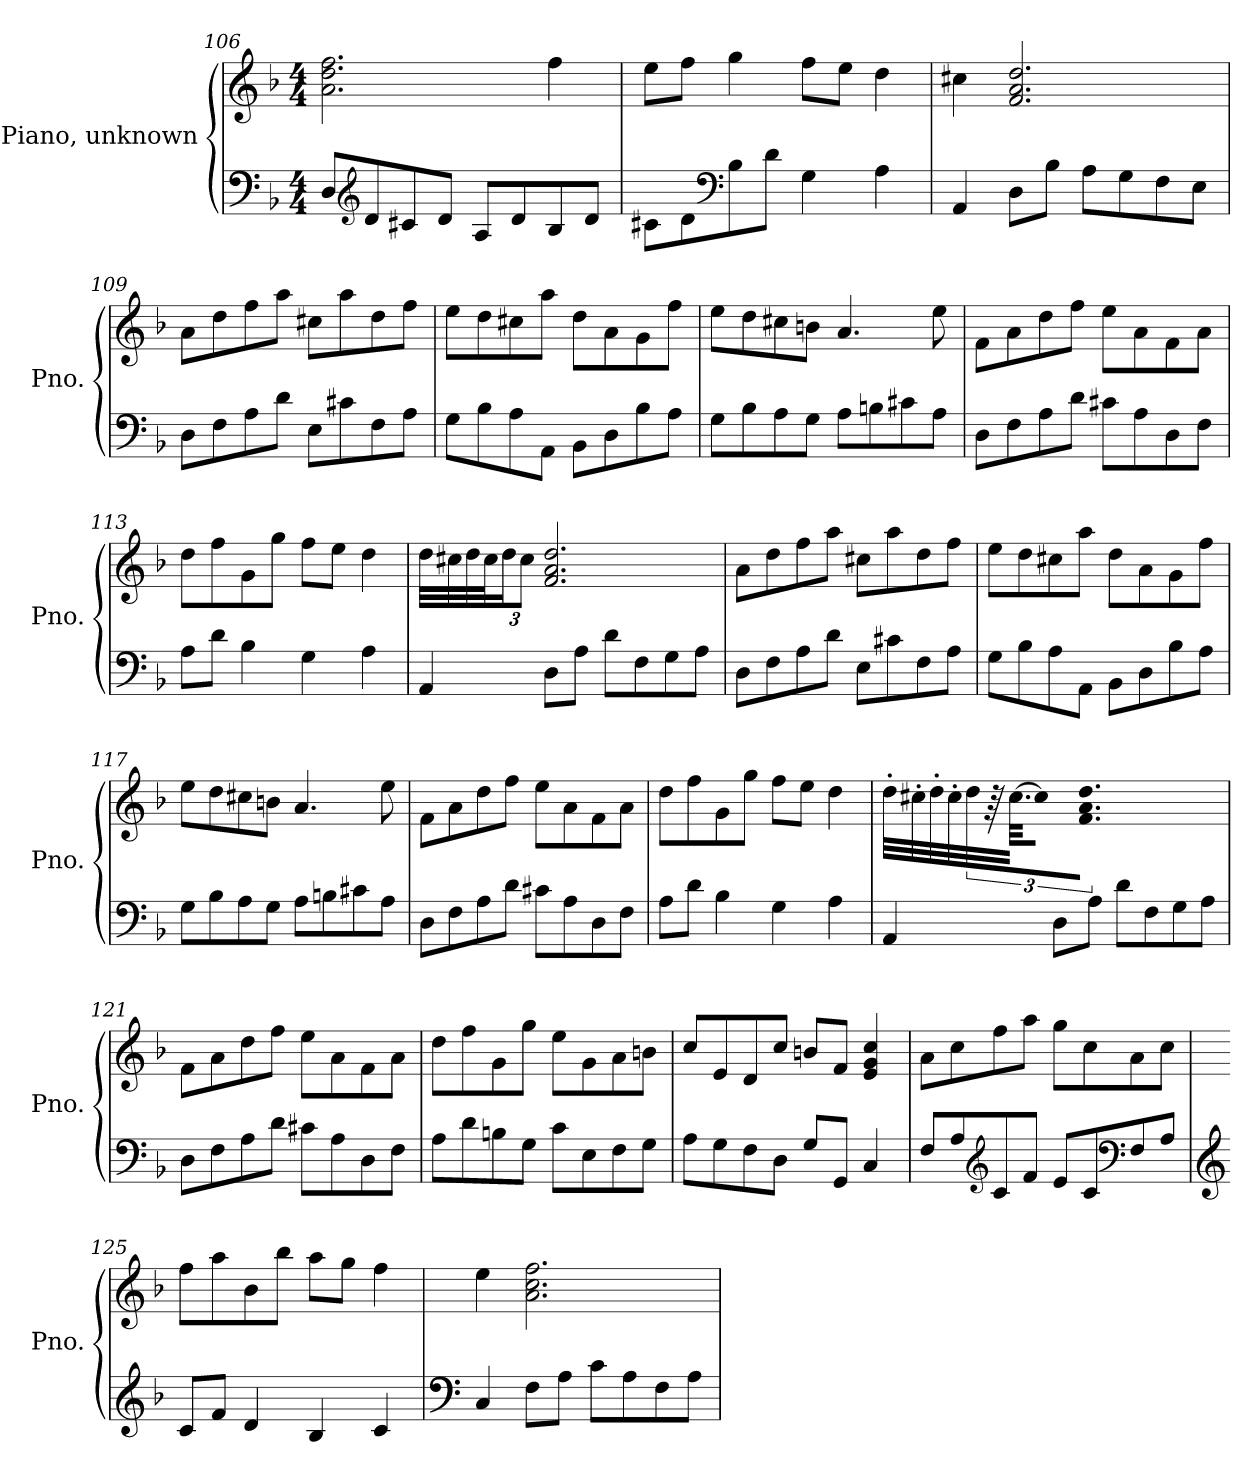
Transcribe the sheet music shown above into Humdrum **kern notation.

**kern	**kern
*part1	*part1
*staff2	*staff1
*I"Piano, unknown	*
*I'Pno.	*
*clefF4	*clefG2
*k[b-]	*k[b-]
*M4/4	*M4/4
=106	=106
8D/L	2.a\ 2.dd\ 2.ff\
*clefG2	*
8d/	.
8c#X/	.
8d/J	.
8A/L	.
8d/	.
8B-/	4ff\
8d/J	.
=107	=107
8c#X\L	8ee\L
8d\	8ff\J
*clefF4	*
8B-\	4gg\
8d\J	.
4G\	8ff\L
.	8ee\J
4A\	4dd\
=108	=108
4AA/	4cc#X\
8D\L	2.f/ 2.a/ 2.dd/
8B-\J	.
8A\L	.
8G\	.
8F\	.
8E\J	.
!!LO:LB:g=z
=109	=109
8D\L	8a\L
8F\	8dd\
8A\	8ff\
8d\J	8aa\J
8E\L	8cc#X\L
8c#X\	8aa\
8F\	8dd\
8A\J	8ff\J
=110	=110
8G\L	8ee\L
8B-\	8dd\
8A\	8cc#X\
8AA\J	8aa\J
8BB-\L	8dd\L
8D\	8a\
8B-\	8g\
8A\J	8ff\J
=111	=111
8G\L	8ee\L
8B-\	8dd\
8A\	8cc#X\
8G\J	8bn\J
8A\L	4.a/
8Bn\	.
8c#X\	.
8A\J	8ee\
=112	=112
8D\L	8f\L
8F\	8a\
8A\	8dd\
8d\J	8ff\J
8c#X\L	8ee\L
8A\	8a\
8D\	8f\
8F\J	8a\J
!!LO:LB:g=z
=113	=113
8A\L	8dd\L
8d\J	8ff\
4B-\	8g\
.	8gg\J
4G\	8ff\L
.	8ee\J
4A\	4dd\
=114	=114
4AA/	32dd\LLL
.	32cc#X\
.	32dd\
.	32cc#\J
*	*Xbrackettup
.	24dd\J
.	12cc#\J
8D\L	2.f/ 2.a/ 2.dd/
8A\J	.
8d\L	.
8F\	.
8G\	.
8A\J	.
=115	=115
8D\L	8a\L
8F\	8dd\
8A\	8ff\
8d\J	8aa\J
8E\L	8cc#X\L
8c#X\	8aa\
8F\	8dd\
8A\J	8ff\J
=116	=116
8G\L	8ee\L
8B-\	8dd\
8A\	8cc#X\
8AA\J	8aa\J
8BB-\L	8dd\L
8D\	8a\
8B-\	8g\
8A\J	8ff\J
!!LO:LB:g=z
=117	=117
8G\L	8ee\L
8B-\	8dd\
8A\	8cc#X\
8G\J	8bn\J
8A\L	4.a/
8Bn\	.
8c#X\	.
8A\J	8ee\
=118	=118
8D\L	8f\L
8F\	8a\
8A\	8dd\
8d\J	8ff\J
8c#X\L	8ee\L
8A\	8a\
8D\	8f\
8F\J	8a\J
=119	=119
8A\L	8dd\L
8d\J	8ff\
4B-\	8g\
.	8gg\J
4G\	8ff\L
.	8ee\J
4A\	4dd\
=120	=120
4AA/	32dd'\LLL
.	32cc#X'\
.	32dd'\
.	32cc#'\
*	*brackettup
.	48dd\JJJ
.	96r
.	[48.cc#\KLL
.	16cc#\JJ]
8D\L	2.f/ 2.a/ 2.dd/
8A\J	.
8d\L	.
8F\	.
8G\	.
8A\J	.
!!LO:LB:g=z
=121	=121
8D\L	8f\L
8F\	8a\
8A\	8dd\
8d\J	8ff\J
8c#X\L	8ee\L
8A\	8a\
8D\	8f\
8F\J	8a\J
=122	=122
8A\L	8dd\L
8d\	8ff\
8Bn\	8g\
8G\J	8gg\J
8c\L	8ee\L
8E\	8g\
8F\	8a\
8G\J	8bn\J
=123	=123
8A\L	8cc/L
8G\	8e/
8F\	8d/
8D\J	8cc/J
8G/L	8bn/L
8GG/J	8f/J
4C/	4e/ 4g/ 4cc/
=124	=124
8F/L	8a\L
8A/	8cc\
*clefG2	*
8c/	8ff\
8f/J	8aa\J
8e/L	8gg\L
8c/	8cc\
*clefF4	*
8F/	8a\
8A/J	8cc\J
!!LO:LB:g=z
=125	=125
*clefG2	*
8c/L	8ff\L
8f/J	8aa\
4d/	8b-\
.	8bb-\J
4B-/	8aa\L
.	8gg\J
4c/	4ff\
=126	=126
*clefF4	*
4C/	4ee\
8F\L	2.a\ 2.cc\ 2.ff\
8A\J	.
8c\L	.
8A\	.
8F\	.
8A\J	.
=	=
*-	*-
